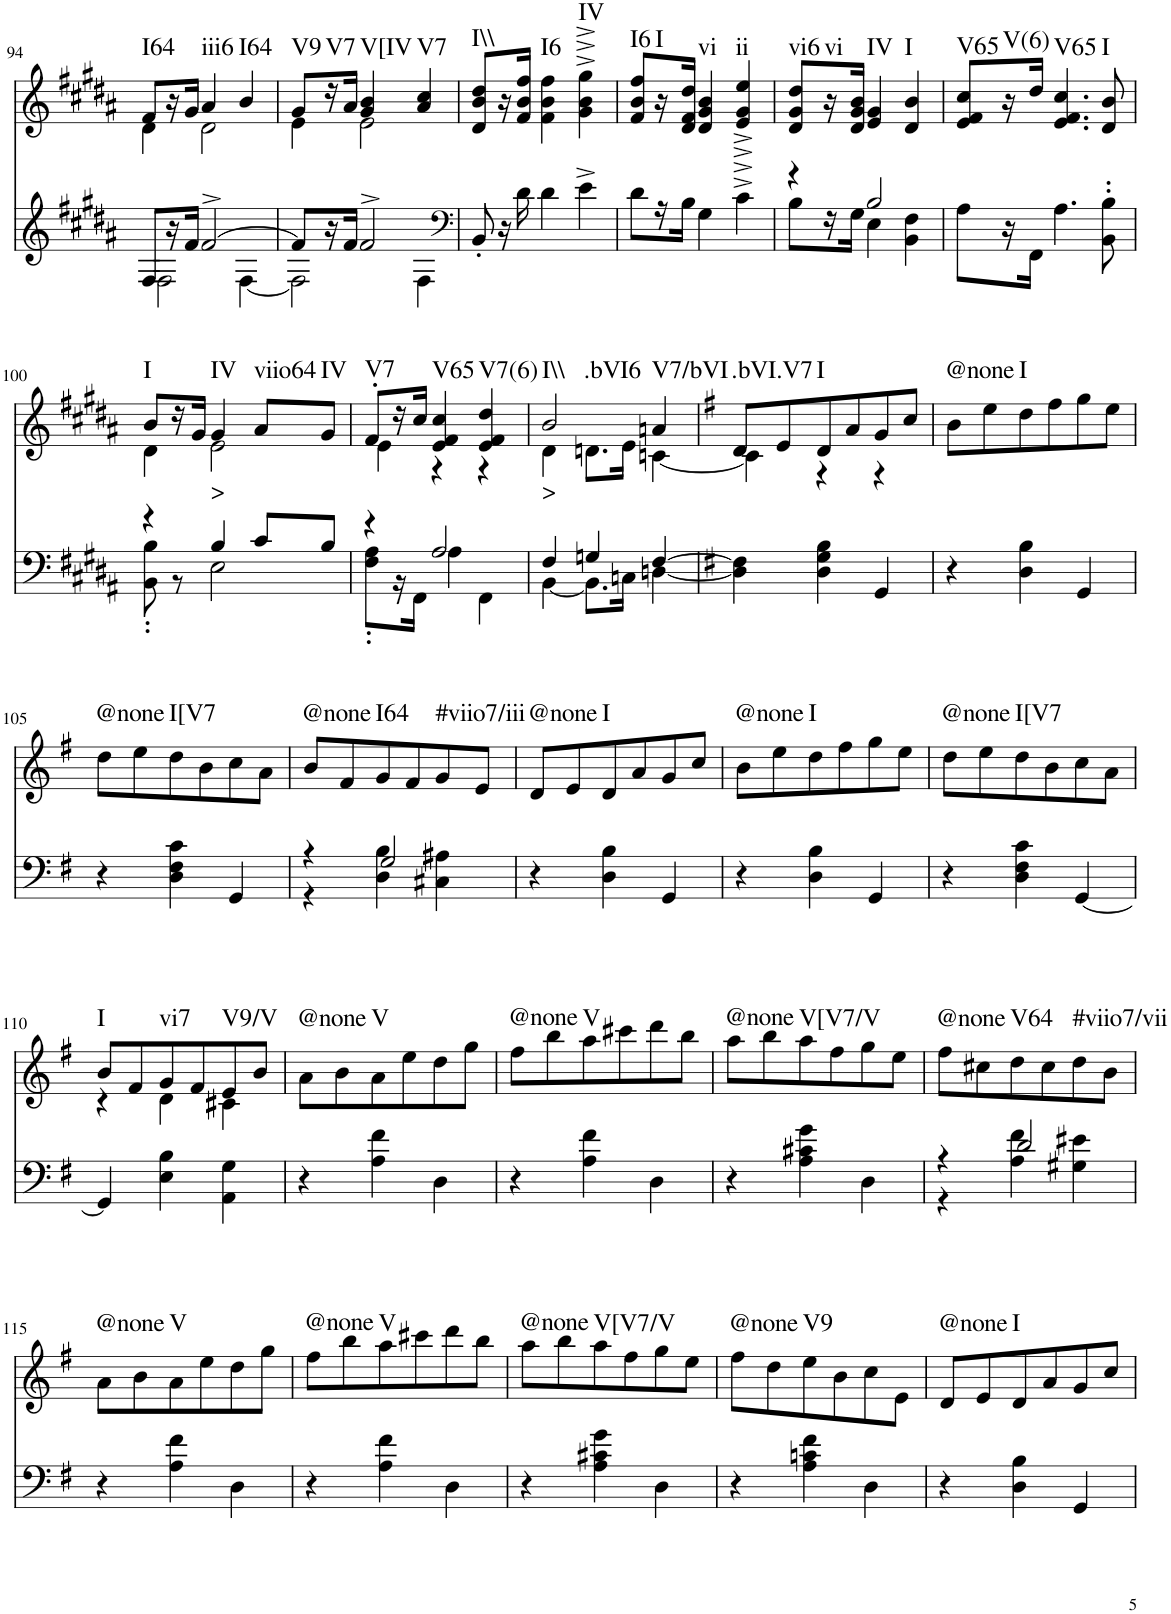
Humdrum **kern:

**kern	**kern	**text	**harte
*part2	*part1	*part1	*part1
*staff2	*staff1	*staff1	*
*I"Piano	*I"Piano	*	*
*I'Pno	*I'Pno	*	*
!!LO:PB:g=z
*clefG2	*clefG2	*	*
*k[f#c#g#d#a#]	*k[f#c#g#d#a#]	*	*
*M3/4	*M3/4	*	*
=94	=94	=94	=94
*^	*^	*	*
!	!	!	!	!	!LO:H:kt=I64
8F#/L	2F#\	8f#/L	4d#\	.	N
16r	.	16r	.	.	.
16f#/JJ	.	16g#/JJ	.	.	.
!	!	!	!	!	!LO:H:kt=iii6
[2f#^/	.	4a#/	2d#\	.	N
!	!	!	!	!	!LO:H:kt=I64
.	[4F#\	4b/	.	.	N
=95	=95	=95	=95	=95	=95
!	!	!	!	!	!LO:H:kt=V9
8f#/L]	2F#\]	8g#/L	4e\	.	N
!	!	!	!	!	!LO:H:kt=V7
16r	.	16r	.	.	N
16f#/JJ	.	16a#/JJ	.	.	.
!	!	!	!	!	!LO:H:kt=V[IV
2f#^/	.	4g#/ 4b/	2e\	.	N
!	!	!	!	!	!LO:H:kt=V7
.	4F#\	4a#/ 4cc#/	.	.	N
*v	*v	*	*	*	*
*	*v	*v	*	*
=96	=96	=96	=96
*clefF4	*	*	*
*^	*	*	*
!	!	!	!	!LO:H:kt=I\\
*v	*v	*	*	*
8BB'/	8d#/ 8b/ 8dd#/L	.	N
16r	16r	.	.
16d#\	16f#/ 16b/ 16ff#/JJ	.	.
!	!	!	!LO:H:kt=I6
4d#\	4f#\ 4b\ 4ff#\	.	N
!	!	!	!LO:H:kt=IV
4e^\	4g#\^ 4b\^ 4gg#\^	.	N
=97	=97	=97	=97
!	!	!	!LO:H:kt=I6
8d#\L	8f#/ 8b/ 8ff#/L	.	N
!	!	!	!LO:H:kt=I
16r	16r	.	N
16B\JJ	16d#/ 16f#/ 16dd#/JJ	.	.
!	!	!	!LO:H:kt=vi
4G#\	4d#/ 4g#/ 4b/	.	N
!	!	!	!LO:H:kt=ii
4c#^\	4e/^ 4g#/^ 4ee/^	.	N
=98	=98	=98	=98
*^	*	*	*
!	!	!	!	!LO:H:kt=vi6
4r	8B\L	8d#/ 8g#/ 8dd#/L	.	N
!	!	!	!	!LO:H:kt=vi
.	16r	16r	.	N
.	16G#\JJ	16d#/ 16g#/ 16b/JJ	.	.
!	!	!	!	!LO:H:kt=IV
2B/	4E\	4e/ 4g#/	.	N
!	!	!	!	!LO:H:kt=I
.	4BB\ 4F#\	4d#/ 4b/	.	N
=99	=99	=99	=99	=99
!	!	!	!	!LO:H:kt=V65
*v	*v	*	*	*
8A#\L	8e/ 8f#/ 8cc#/L	.	N
!	!	!	!LO:H:kt=V(6)
16r	16r	.	N
16FF#\JJ	16dd#/JJ	.	.
!	!	!	!LO:H:kt=V65
4.A#\	4.e/ 4.f#/ 4.cc#/	.	N
!	!	!	!LO:H:kt=I
8BB\' 8B\'	8d#/ 8b/	.	N
!!LO:LB:g=z
=100	=100	=100	=100
*^	*^	*	*
!	!	!	!	!	!LO:H:kt=I
4r	8BB\' 8B\'	8b/L	4d#\	.	N
.	8r	16r	.	.	.
.	.	16g#/JJ	.	.	.
!	!	!	!	!LO:LY:b	!LO:H:kt=IV
4B/	2E\	4g#/	2e\	>	N
!	!	!	!	!	!LO:H:kt=viio64
8c#/L	.	8a#/L	.	.	N
!	!	!	!	!	!LO:H:kt=IV
8B/J	.	8g#/J	.	.	N
=101	=101	=101	=101	=101	=101
!	!	!	!	!	!LO:H:kt=V7
4r	8F#\' 8A#\'L	8f#'/L	4e\	.	N
.	16r	16r	.	.	.
.	16FF#\JJ	16cc#/JJ	.	.	.
!	!	!	!	!	!LO:H:kt=V65
2A#/	4A#\	4e/ 4f#/ 4cc#/	4r	.	N
!	!	!	!	!	!LO:H:kt=V7(6)
.	4FF#\	4e/ 4f#/ 4dd#/	4r	.	N
=102	=102	=102	=102	=102	=102
!	!	!	!	!LO:LY:b	!LO:H:n=1:kt=I\\
!	!	!	!	!	!LO:H:n=2:kt=.bVI6
4F#/	[4BB\	2b/	4d#\	>	N N
4Gn/	8.BB\L]	.	8.dn\L	.	.
.	16Cn\Jk	.	16e\Jk	.	.
!	!	!	!	!	!LO:H:kt=V7/bVI
[4F#/	[4Dn\	4an/	[4cn\	.	N
*v	*v	*	*	*	*
=103	=103	=103	=103	=103
*k[f#]	*k[f#]	*	*	*
*^	*	*	*	*
!	!	!	!	!	!LO:H:kt=.bVI.V7
*v	*v	*	*	*	*
4D\] 4F#\]	8d/L	4c\]	.	N
.	8e/	.	.	.
!	!	!	!	!LO:H:kt=I
4D\ 4G\ 4B\	8d/	4r	.	N
.	8a/	.	.	.
4GG/	8g/	4r	.	.
.	8cc/J	.	.	.
*	*v	*v	*	*
=104	=104	=104	=104
!	!	!	!LO:H:kt=@none
4r	8b\L	.	N
.	8ee\	.	.
!	!	!	!LO:H:kt=I
4D\ 4B\	8dd\	.	N
.	8ff#\	.	.
4GG/	8gg\	.	.
.	8ee\J	.	.
!!LO:LB:g=z
=105	=105	=105	=105
!	!	!	!LO:H:kt=@none
4r	8dd\L	.	N
.	8ee\	.	.
!	!	!	!LO:H:kt=I[V7
4D\ 4F#\ 4c\	8dd\	.	N
.	8b\	.	.
4GG/	8cc\	.	.
.	8a\J	.	.
=106	=106	=106	=106
*^	*	*	*
!	!	!	!	!LO:H:kt=@none
4r	4r	8b/L	.	N
.	.	8f#/	.	.
!	!	!	!	!LO:H:kt=I64
2G/	4D\ 4B\	8g/	.	N
.	.	8f#/	.	.
!	!	!	!	!LO:H:kt=#viio7/iii
.	4C#X\ 4A#X\	8g/	.	N
.	.	8e/J	.	.
*v	*v	*	*	*
=107	=107	=107	=107
!	!	!	!LO:H:kt=@none
4r	8d/L	.	N
.	8e/	.	.
!	!	!	!LO:H:kt=I
4D\ 4B\	8d/	.	N
.	8a/	.	.
4GG/	8g/	.	.
.	8cc/J	.	.
=108	=108	=108	=108
!	!	!	!LO:H:kt=@none
4r	8b\L	.	N
.	8ee\	.	.
!	!	!	!LO:H:kt=I
4D\ 4B\	8dd\	.	N
.	8ff#\	.	.
4GG/	8gg\	.	.
.	8ee\J	.	.
=109	=109	=109	=109
!	!	!	!LO:H:kt=@none
4r	8dd\L	.	N
.	8ee\	.	.
!	!	!	!LO:H:kt=I[V7
4D\ 4F#\ 4c\	8dd\	.	N
.	8b\	.	.
[4GG/	8cc\	.	.
.	8a\J	.	.
!!LO:LB:g=z
=110	=110	=110	=110
*	*^	*	*
!	!	!	!	!LO:H:kt=I
4GG/]	8b/L	4r	.	N
.	8f#/	.	.	.
!	!	!	!	!LO:H:kt=vi7
4E\ 4B\	8g/	4d\	.	N
.	8f#/	.	.	.
!	!	!	!	!LO:H:kt=V9/V
4AA\ 4G\	8e/	4c#X\	.	N
.	8b/J	.	.	.
*	*v	*v	*	*
=111	=111	=111	=111
!	!	!	!LO:H:kt=@none
4r	8a\L	.	N
.	8b\	.	.
!	!	!	!LO:H:kt=V
4A\ 4f#\	8a\	.	N
.	8ee\	.	.
4D\	8dd\	.	.
.	8gg\J	.	.
=112	=112	=112	=112
!	!	!	!LO:H:kt=@none
4r	8ff#\L	.	N
.	8bb\	.	.
!	!	!	!LO:H:kt=V
4A\ 4f#\	8aa\	.	N
.	8ccc#X\	.	.
4D\	8ddd\	.	.
.	8bb\J	.	.
=113	=113	=113	=113
!	!	!	!LO:H:kt=@none
4r	8aa\L	.	N
.	8bb\	.	.
!	!	!	!LO:H:kt=V[V7/V
4A\ 4c#X\ 4g\	8aa\	.	N
.	8ff#\	.	.
4D\	8gg\	.	.
.	8ee\J	.	.
=114	=114	=114	=114
*^	*	*	*
!	!	!	!	!LO:H:kt=@none
4r	4r	8ff#\L	.	N
.	.	8cc#X\	.	.
!	!	!	!	!LO:H:kt=V64
2d/	4A\ 4f#\	8dd\	.	N
.	.	8cc#\	.	.
!	!	!	!	!LO:H:kt=#viio7/vii
.	4G#X\ 4e#X\	8dd\	.	N
.	.	8b\J	.	.
*v	*v	*	*	*
!!LO:LB:g=z
=115	=115	=115	=115
!	!	!	!LO:H:kt=@none
4r	8a\L	.	N
.	8b\	.	.
!	!	!	!LO:H:kt=V
4A\ 4f#\	8a\	.	N
.	8ee\	.	.
4D\	8dd\	.	.
.	8gg\J	.	.
=116	=116	=116	=116
!	!	!	!LO:H:kt=@none
4r	8ff#\L	.	N
.	8bb\	.	.
!	!	!	!LO:H:kt=V
4A\ 4f#\	8aa\	.	N
.	8ccc#X\	.	.
4D\	8ddd\	.	.
.	8bb\J	.	.
=117	=117	=117	=117
!	!	!	!LO:H:kt=@none
4r	8aa\L	.	N
.	8bb\	.	.
!	!	!	!LO:H:kt=V[V7/V
4A\ 4c#X\ 4g\	8aa\	.	N
.	8ff#\	.	.
4D\	8gg\	.	.
.	8ee\J	.	.
=118	=118	=118	=118
!	!	!	!LO:H:kt=@none
4r	8ff#\L	.	N
.	8dd\	.	.
!	!	!	!LO:H:kt=V9
4A\ 4cn\ 4f#\	8ee\	.	N
.	8b\	.	.
4D\	8cc\	.	.
.	8e\J	.	.
=119	=119	=119	=119
!	!	!	!LO:H:kt=@none
4r	8d/L	.	N
.	8e/	.	.
!	!	!	!LO:H:kt=I
4D\ 4B\	8d/	.	N
.	8a/	.	.
4GG/	8g/	.	.
.	8cc/J	.	.
=	=	=	=
*-	*-	*-	*-
